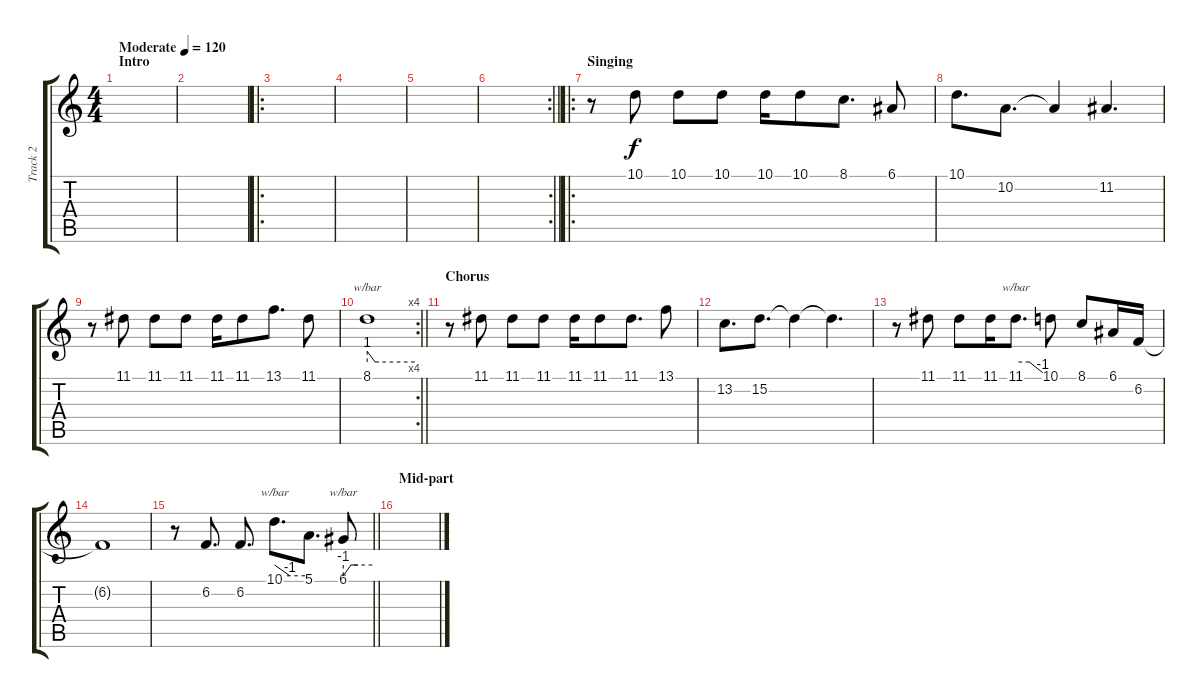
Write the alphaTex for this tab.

\track ("Track 2" "Track 2") {instrument vibraphone}
\staff {score tabs}
\tuning (E4 B3 G3 D3 A2 E2) {hide}
\ts (4 4)
\section ("" "Intro")
\tempo (120 "Moderate")
\clef g2
\ks c
|
|
\ro
|
|
|
\rc 2
\barLineRight lightlight
|
\ro
\section ("" "Singing")
r.8 10.1.8 10.1.8 10.1.8 10.1.16 10.1.8 8.1.8{d} 6.1.8 |
10.1.8{d} 10.2.8{d} 10.2{t}.4 11.2.4{d} |
r.8 11.1.8 11.1.8 11.1.8 11.1.16 11.1.8 13.1.8{d} 11.1.8 |
\rc 4
\barLineRight lightlight
8.1.1{tbe (custom default 0 4 10 0 15 0 60 0)} |
\section ("" "Chorus")
r.8 11.1.8 11.1.8 11.1.8 11.1.16 11.1.8 11.1.8{d} 13.1.8 |
13.2.8{d} 15.2.8{d} 15.2{t}.4 15.2{t}.4{d} |
r.8 11.1.8 11.1.8 11.1.16 11.1.8{d tbe (custom default 0 0 30 0 60 -4)} 10.1.8 8.1.8 6.1.16 6.2.16 |
6.2{t}.1 |
\barLineRight lightlight
r.8 6.2.8{d} 6.2.8{d} 10.1.8{d tbe (custom default 0 0 30 -4 60 -4)} 5.1.8{d} 6.1.8{tbe (custom default 0 -4 16 0 30 0 60 0)} |
\section ("" "Mid-part")
